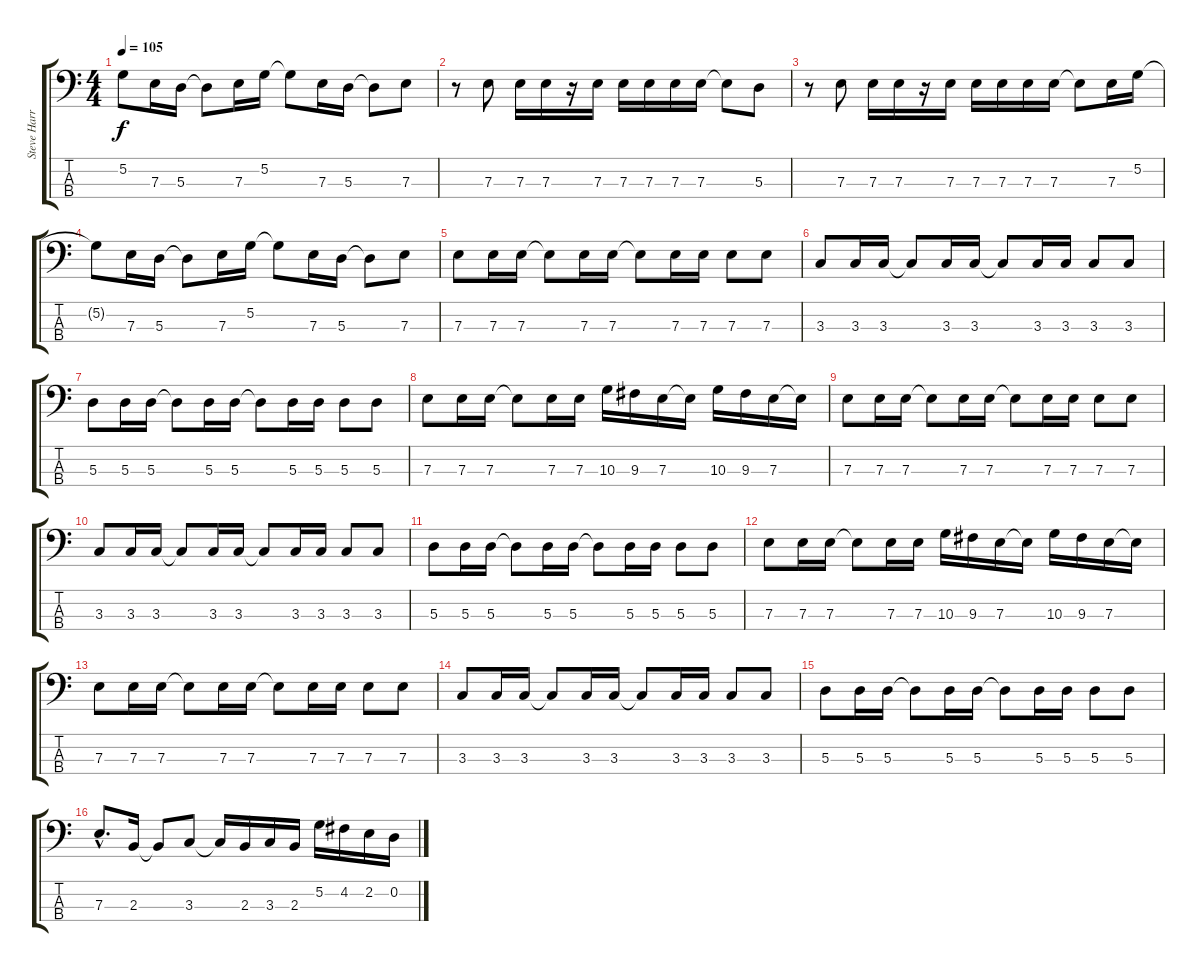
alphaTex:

\track ("Steve Harris" "Steve Harr") {instrument electricbassfinger}
\staff {score tabs}
\tuning (G2 D2 A1 E1) {hide}
\ts (4 4)
\tempo 105
\clef f4
\ks c
5.2{t}.8{dy f} 7.3.16 5.3.16 5.3{t}.8 7.3.16 5.2.16 5.2{t}.8 7.3.16 5.3.16 5.3{t}.8 7.3.8 |
r.8 7.3.8 7.3.16 7.3.16 r.16 7.3.16 7.3.16 7.3.16 7.3.16 7.3.16 7.3{t}.8 5.3.8 |
r.8 7.3.8 7.3.16 7.3.16 r.16 7.3.16 7.3.16 7.3.16 7.3.16 7.3.16 7.3{t}.8 7.3.16 5.2.16 |
5.2{t}.8 7.3.16 5.3.16 5.3{t}.8 7.3.16 5.2.16 5.2{t}.8 7.3.16 5.3.16 5.3{t}.8 7.3.8 |
7.3.8 7.3.16 7.3.16 7.3{t}.8 7.3.16 7.3.16 7.3{t}.8 7.3.16 7.3.16 7.3.8 7.3.8 |
3.3.8 3.3.16 3.3.16 3.3{t}.8 3.3.16 3.3.16 3.3{t}.8 3.3.16 3.3.16 3.3.8 3.3.8 |
5.3.8 5.3.16 5.3.16 5.3{t}.8 5.3.16 5.3.16 5.3{t}.8 5.3.16 5.3.16 5.3.8 5.3.8 |
7.3.8 7.3.16 7.3.16 7.3{t}.8 7.3.16 7.3.16 10.3.16 9.3.16 7.3.16 7.3{t}.16 10.3.16 9.3.16 7.3.16 7.3{t}.16 |
7.3.8 7.3.16 7.3.16 7.3{t}.8 7.3.16 7.3.16 7.3{t}.8 7.3.16 7.3.16 7.3.8 7.3.8 |
3.3.8 3.3.16 3.3.16 3.3{t}.8 3.3.16 3.3.16 3.3{t}.8 3.3.16 3.3.16 3.3.8 3.3.8 |
5.3.8 5.3.16 5.3.16 5.3{t}.8 5.3.16 5.3.16 5.3{t}.8 5.3.16 5.3.16 5.3.8 5.3.8 |
7.3.8 7.3.16 7.3.16 7.3{t}.8 7.3.16 7.3.16 10.3.16 9.3.16 7.3.16 7.3{t}.16 10.3.16 9.3.16 7.3.16 7.3{t}.16 |
7.3.8 7.3.16 7.3.16 7.3{t}.8 7.3.16 7.3.16 7.3{t}.8 7.3.16 7.3.16 7.3.8 7.3.8 |
3.3.8 3.3.16 3.3.16 3.3{t}.8 3.3.16 3.3.16 3.3{t}.8 3.3.16 3.3.16 3.3.8 3.3.8 |
5.3.8 5.3.16 5.3.16 5.3{t}.8 5.3.16 5.3.16 5.3{t}.8 5.3.16 5.3.16 5.3.8 5.3.8 |
7.3{hac}.8{d} 2.3.16 2.3{t}.8 3.3.8 3.3{t}.16 2.3.16 3.3.16 2.3.16 5.2.16 4.2.16 2.2.16 0.2.16
